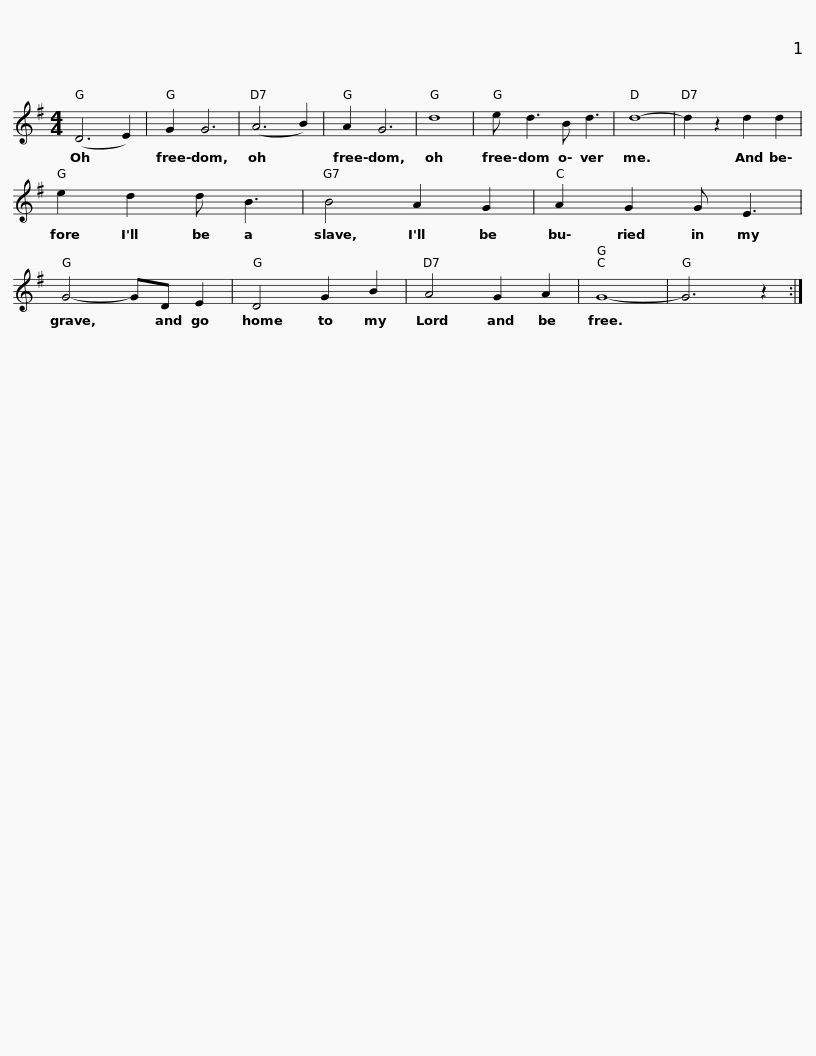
X:1
L:1/8
M:4/4
I:linebreak $
K:G
V:1 treble
V:1
 (D6 E2) | G2 G6 | (A6 B2) | A2 G6 | d8 | %5
 e d3 B d3 | d8- |$ d2 z2 d2 d2 | e2 d2 d B3 | B4 A2 G2 | %10
 A2 G2 G E3 |$ G4- GD E2 | D4 G2 B2 | A4 G2 A2 | G8- | %15
 G6 z2 :| %16
